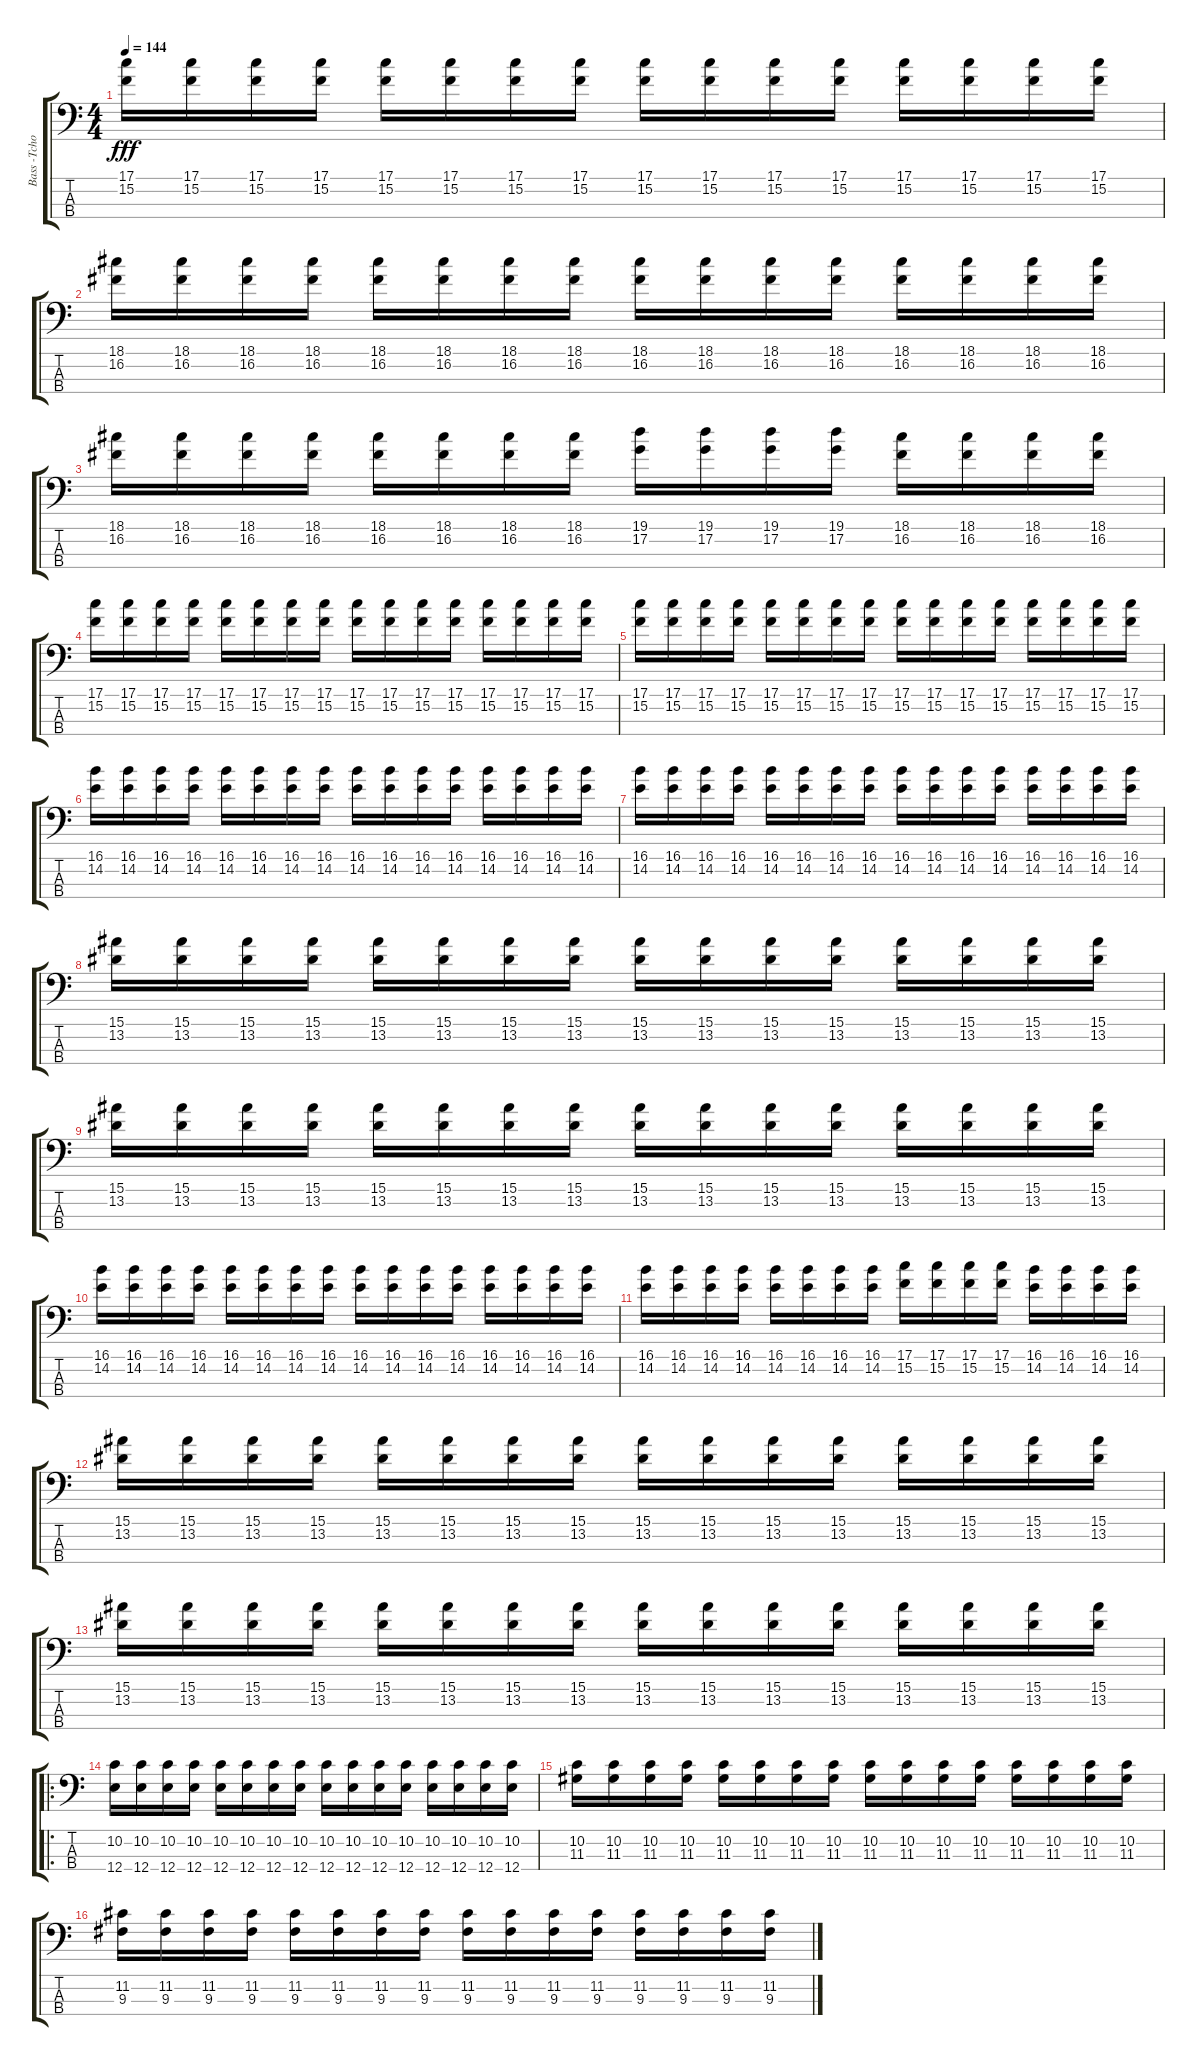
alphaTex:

\track ("Bass -Tchort" "Bass -Tcho") {instrument electricbassfinger}
\staff {score tabs}
\tuning (G2 D2 A1 E1) {hide}
\ts (4 4)
\tempo 144
\clef f4
\ks c
(17.1 15.2).16{dy fff} (17.1 15.2).16 (17.1 15.2).16 (17.1 15.2).16 (17.1 15.2).16 (17.1 15.2).16 (17.1 15.2).16 (17.1 15.2).16 (17.1 15.2).16 (17.1 15.2).16 (17.1 15.2).16 (17.1 15.2).16 (17.1 15.2).16 (17.1 15.2).16 (17.1 15.2).16 (17.1 15.2).16 |
(18.1 16.2).16 (18.1 16.2).16 (18.1 16.2).16 (18.1 16.2).16 (18.1 16.2).16 (18.1 16.2).16 (18.1 16.2).16 (18.1 16.2).16 (18.1 16.2).16 (18.1 16.2).16 (18.1 16.2).16 (18.1 16.2).16 (18.1 16.2).16 (18.1 16.2).16 (18.1 16.2).16 (18.1 16.2).16 |
(18.1 16.2).16 (18.1 16.2).16 (18.1 16.2).16 (18.1 16.2).16 (18.1 16.2).16 (18.1 16.2).16 (18.1 16.2).16 (18.1 16.2).16 (19.1 17.2).16 (19.1 17.2).16 (19.1 17.2).16 (19.1 17.2).16 (18.1 16.2).16 (18.1 16.2).16 (18.1 16.2).16 (18.1 16.2).16 |
(17.1 15.2).16 (17.1 15.2).16 (17.1 15.2).16 (17.1 15.2).16 (17.1 15.2).16 (17.1 15.2).16 (17.1 15.2).16 (17.1 15.2).16 (17.1 15.2).16 (17.1 15.2).16 (17.1 15.2).16 (17.1 15.2).16 (17.1 15.2).16 (17.1 15.2).16 (17.1 15.2).16 (17.1 15.2).16 |
(17.1 15.2).16 (17.1 15.2).16 (17.1 15.2).16 (17.1 15.2).16 (17.1 15.2).16 (17.1 15.2).16 (17.1 15.2).16 (17.1 15.2).16 (17.1 15.2).16 (17.1 15.2).16 (17.1 15.2).16 (17.1 15.2).16 (17.1 15.2).16 (17.1 15.2).16 (17.1 15.2).16 (17.1 15.2).16 |
(16.1 14.2).16 (16.1 14.2).16 (16.1 14.2).16 (16.1 14.2).16 (16.1 14.2).16 (16.1 14.2).16 (16.1 14.2).16 (16.1 14.2).16 (16.1 14.2).16 (16.1 14.2).16 (16.1 14.2).16 (16.1 14.2).16 (16.1 14.2).16 (16.1 14.2).16 (16.1 14.2).16 (16.1 14.2).16 |
(16.1 14.2).16 (16.1 14.2).16 (16.1 14.2).16 (16.1 14.2).16 (16.1 14.2).16 (16.1 14.2).16 (16.1 14.2).16 (16.1 14.2).16 (16.1 14.2).16 (16.1 14.2).16 (16.1 14.2).16 (16.1 14.2).16 (16.1 14.2).16 (16.1 14.2).16 (16.1 14.2).16 (16.1 14.2).16 |
(15.1 13.2).16 (15.1 13.2).16 (15.1 13.2).16 (15.1 13.2).16 (15.1 13.2).16 (15.1 13.2).16 (15.1 13.2).16 (15.1 13.2).16 (15.1 13.2).16 (15.1 13.2).16 (15.1 13.2).16 (15.1 13.2).16 (15.1 13.2).16 (15.1 13.2).16 (15.1 13.2).16 (15.1 13.2).16 |
(15.1 13.2).16 (15.1 13.2).16 (15.1 13.2).16 (15.1 13.2).16 (15.1 13.2).16 (15.1 13.2).16 (15.1 13.2).16 (15.1 13.2).16 (15.1 13.2).16 (15.1 13.2).16 (15.1 13.2).16 (15.1 13.2).16 (15.1 13.2).16 (15.1 13.2).16 (15.1 13.2).16 (15.1 13.2).16 |
(16.1 14.2).16 (16.1 14.2).16 (16.1 14.2).16 (16.1 14.2).16 (16.1 14.2).16 (16.1 14.2).16 (16.1 14.2).16 (16.1 14.2).16 (16.1 14.2).16 (16.1 14.2).16 (16.1 14.2).16 (16.1 14.2).16 (16.1 14.2).16 (16.1 14.2).16 (16.1 14.2).16 (16.1 14.2).16 |
(16.1 14.2).16 (16.1 14.2).16 (16.1 14.2).16 (16.1 14.2).16 (16.1 14.2).16 (16.1 14.2).16 (16.1 14.2).16 (16.1 14.2).16 (17.1 15.2).16 (17.1 15.2).16 (17.1 15.2).16 (17.1 15.2).16 (16.1 14.2).16 (16.1 14.2).16 (16.1 14.2).16 (16.1 14.2).16 |
(15.1 13.2).16 (15.1 13.2).16 (15.1 13.2).16 (15.1 13.2).16 (15.1 13.2).16 (15.1 13.2).16 (15.1 13.2).16 (15.1 13.2).16 (15.1 13.2).16 (15.1 13.2).16 (15.1 13.2).16 (15.1 13.2).16 (15.1 13.2).16 (15.1 13.2).16 (15.1 13.2).16 (15.1 13.2).16 |
(15.1 13.2).16 (15.1 13.2).16 (15.1 13.2).16 (15.1 13.2).16 (15.1 13.2).16 (15.1 13.2).16 (15.1 13.2).16 (15.1 13.2).16 (15.1 13.2).16 (15.1 13.2).16 (15.1 13.2).16 (15.1 13.2).16 (15.1 13.2).16 (15.1 13.2).16 (15.1 13.2).16 (15.1 13.2).16 |
\ro
(10.2 12.4).16 (10.2 12.4).16 (10.2 12.4).16 (10.2 12.4).16 (10.2 12.4).16 (10.2 12.4).16 (10.2 12.4).16 (10.2 12.4).16 (10.2 12.4).16 (10.2 12.4).16 (10.2 12.4).16 (10.2 12.4).16 (10.2 12.4).16 (10.2 12.4).16 (10.2 12.4).16 (10.2 12.4).16 |
(10.2 11.3).16 (10.2 11.3).16 (10.2 11.3).16 (10.2 11.3).16 (10.2 11.3).16 (10.2 11.3).16 (10.2 11.3).16 (10.2 11.3).16 (10.2 11.3).16 (10.2 11.3).16 (10.2 11.3).16 (10.2 11.3).16 (10.2 11.3).16 (10.2 11.3).16 (10.2 11.3).16 (10.2 11.3).16 |
(11.2 9.3).16 (11.2 9.3).16 (11.2 9.3).16 (11.2 9.3).16 (11.2 9.3).16 (11.2 9.3).16 (11.2 9.3).16 (11.2 9.3).16 (11.2 9.3).16 (11.2 9.3).16 (11.2 9.3).16 (11.2 9.3).16 (11.2 9.3).16 (11.2 9.3).16 (11.2 9.3).16 (11.2 9.3).16
